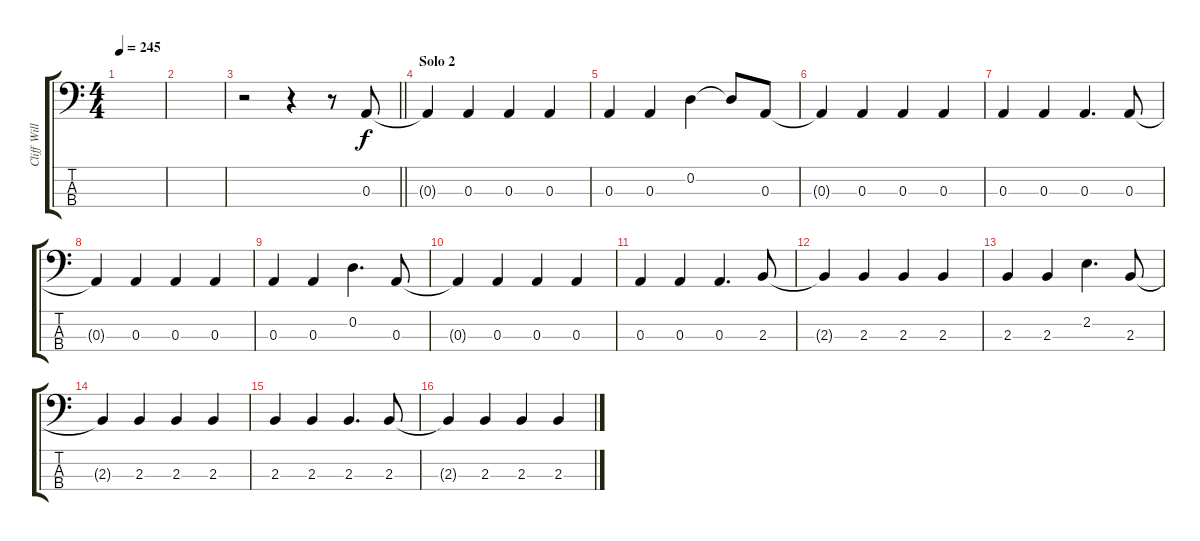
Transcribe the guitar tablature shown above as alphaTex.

\track ("Cliff Williams" "Cliff Will") {instrument electricbassfinger}
\staff {score tabs}
\tuning (G2 D2 A1 E1) {hide}
\ts (4 4)
\tempo 245
\clef f4
\ks c
|
|
\barLineRight lightlight
r.2 r.4 r.8 0.3.8 |
\section ("" "Solo 2")
0.3{t}.4 0.3.4 0.3.4 0.3.4 |
0.3.4 0.3.4 0.2.4 0.2{t}.8 0.3.8 |
0.3{t}.4 0.3.4 0.3.4 0.3.4 |
0.3.4 0.3.4 0.3.4{d} 0.3.8 |
0.3{t}.4 0.3.4 0.3.4 0.3.4 |
0.3.4 0.3.4 0.2.4{d} 0.3.8 |
0.3{t}.4 0.3.4 0.3.4 0.3.4 |
0.3.4 0.3.4 0.3.4{d} 2.3.8 |
2.3{t}.4 2.3.4 2.3.4 2.3.4 |
2.3.4 2.3.4 2.2.4{d} 2.3.8 |
2.3{t}.4 2.3.4 2.3.4 2.3.4 |
2.3.4 2.3.4 2.3.4{d} 2.3.8 |
2.3{t}.4 2.3.4 2.3.4 2.3.4
